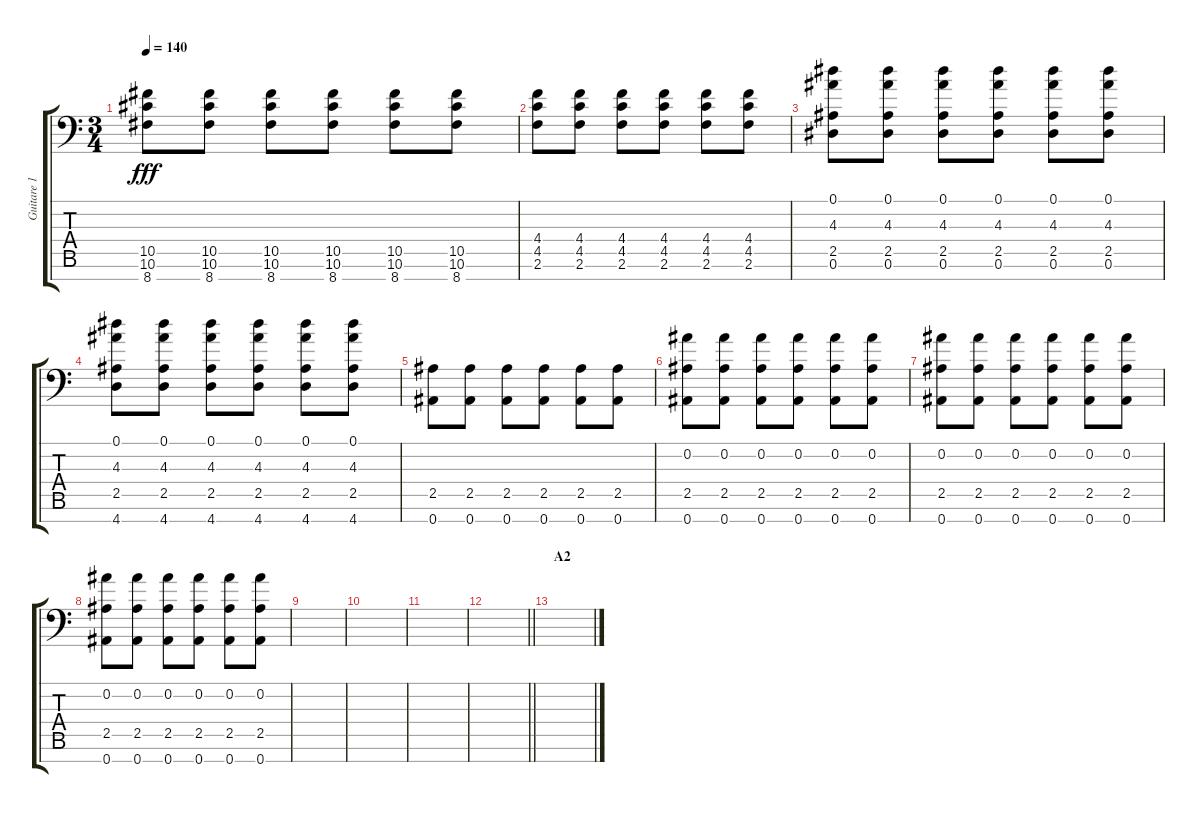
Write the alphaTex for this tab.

\track ("Guitare 1" "Guitare 1") {instrument electricguitarjazz}
\staff {score tabs}
\tuning (Eb4 Bb3 Gb3 Db3 Ab2 Eb2 Bb1) {hide}
\ts (3 4)
\tempo 140
\clef f4
\ks c
(10.5 10.6 8.7).8{dy fff} (10.5 10.6 8.7).8 (10.5 10.6 8.7).8 (10.5 10.6 8.7).8 (10.5 10.6 8.7).8 (10.5 10.6 8.7).8 |
(4.4 4.5 2.6).8 (4.4 4.5 2.6).8 (4.4 4.5 2.6).8 (4.4 4.5 2.6).8 (4.4 4.5 2.6).8 (4.4 4.5 2.6).8 |
(0.1 4.3 2.5 0.6).8 (0.1 4.3 2.5 0.6).8 (0.1 4.3 2.5 0.6).8 (0.1 4.3 2.5 0.6).8 (0.1 4.3 2.5 0.6).8 (0.1 4.3 2.5 0.6).8 |
(0.1 4.3 2.5 4.7).8 (0.1 4.3 2.5 4.7).8 (0.1 4.3 2.5 4.7).8 (0.1 4.3 2.5 4.7).8 (0.1 4.3 2.5 4.7).8 (0.1 4.3 2.5 4.7).8 |
(2.5 0.7).8 (2.5 0.7).8 (2.5 0.7).8 (2.5 0.7).8 (2.5 0.7).8 (2.5 0.7).8 |
(0.2 2.5 0.7).8 (0.2 2.5 0.7).8 (0.2 2.5 0.7).8 (0.2 2.5 0.7).8 (0.2 2.5 0.7).8 (0.2 2.5 0.7).8 |
(0.2 2.5 0.7).8 (0.2 2.5 0.7).8 (0.2 2.5 0.7).8 (0.2 2.5 0.7).8 (0.2 2.5 0.7).8 (0.2 2.5 0.7).8 |
(0.2 2.5 0.7).8 (0.2 2.5 0.7).8 (0.2 2.5 0.7).8 (0.2 2.5 0.7).8 (0.2 2.5 0.7).8 (0.2 2.5 0.7).8 |
|
|
|
\barLineRight lightlight
|
\section ("" "A2")
